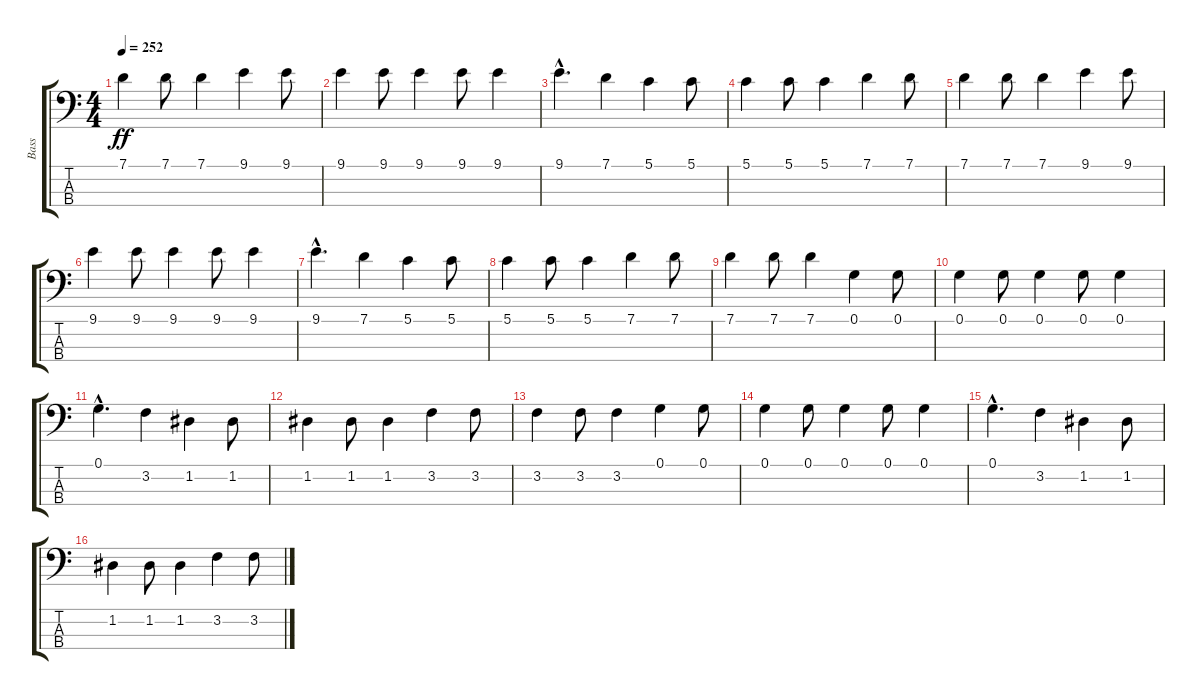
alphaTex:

\track ("Bass" "Bass") {instrument electricbassfinger}
\staff {score tabs}
\tuning (G2 D2 A1 D1) {hide}
\ts (4 4)
\tempo 252
\clef f4
\ks c
7.1.4{dy ff} 7.1.8 7.1.4 9.1.4 9.1.8 |
9.1.4 9.1.8 9.1.4 9.1.8 9.1.4 |
9.1{hac}.4{d} 7.1.4 5.1.4 5.1.8 |
5.1.4 5.1.8 5.1.4 7.1.4 7.1.8 |
7.1.4 7.1.8 7.1.4 9.1.4 9.1.8 |
9.1.4 9.1.8 9.1.4 9.1.8 9.1.4 |
9.1{hac}.4{d} 7.1.4 5.1.4 5.1.8 |
5.1.4 5.1.8 5.1.4 7.1.4 7.1.8 |
7.1.4 7.1.8 7.1.4 0.1.4 0.1.8 |
0.1.4 0.1.8 0.1.4 0.1.8 0.1.4 |
0.1{hac}.4{d} 3.2.4 1.2.4 1.2.8 |
1.2.4 1.2.8 1.2.4 3.2.4 3.2.8 |
3.2.4 3.2.8 3.2.4 0.1.4 0.1.8 |
0.1.4 0.1.8 0.1.4 0.1.8 0.1.4 |
0.1{hac}.4{d} 3.2.4 1.2.4 1.2.8 |
1.2.4 1.2.8 1.2.4 3.2.4 3.2.8
